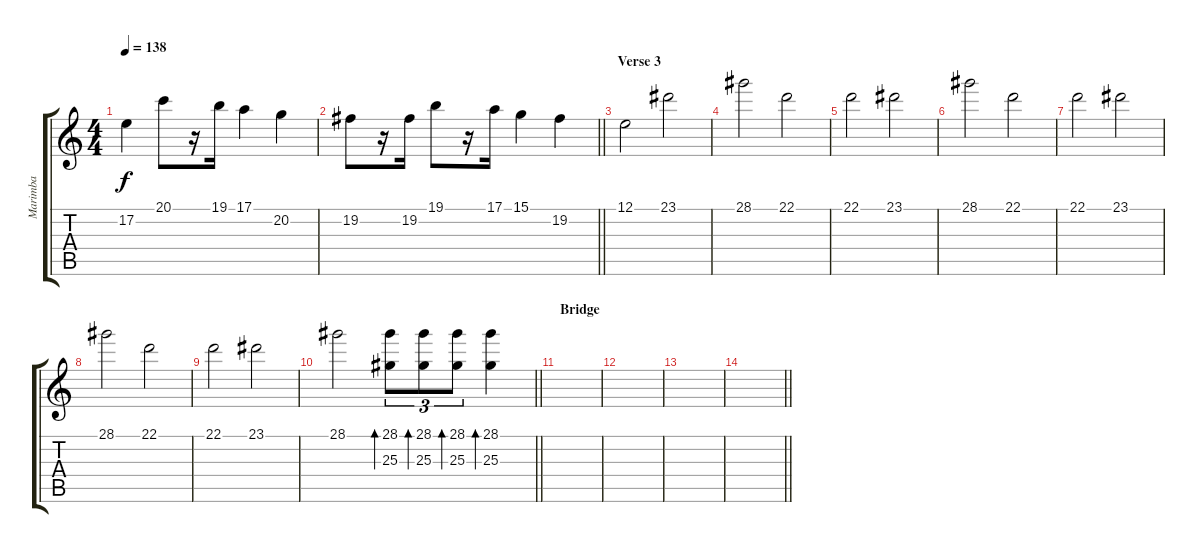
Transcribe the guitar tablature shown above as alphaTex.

\track ("Marimba" "Marimba") {instrument marimba}
\staff {score tabs}
\tuning (E4 B3 G3 D3 A2 E2) {hide}
\ts (4 4)
\tempo 138
\clef g2
\ks c
17.2.4{dy f instrument marimba} 20.1.8 r.16 19.1.16 17.1.4 20.2.4 |
\barLineRight lightlight
19.2.8 r.16 19.2.16 19.1.8 r.16 17.1.16 15.1.4 19.2.4 |
\section ("" "Verse 3")
12.1.2 23.1.2 |
28.1.2 22.1.2 |
22.1.2 23.1.2 |
28.1.2 22.1.2 |
22.1.2 23.1.2 |
28.1.2 22.1.2 |
22.1.2 23.1.2 |
\barLineRight lightlight
28.1.2 (28.1 25.3).8{tu (3 2) bd 240} (28.1 25.3).8{tu (3 2) bd 240} (28.1 25.3).8{tu (3 2) bd 240} (28.1 25.3).4{bd 240} |
\section ("" "Bridge")
|
|
|
\barLineRight lightlight
